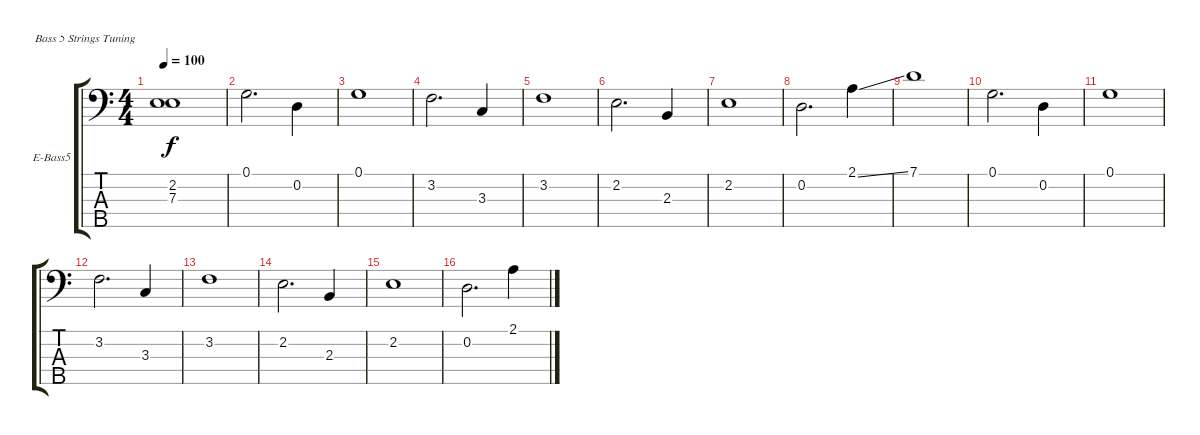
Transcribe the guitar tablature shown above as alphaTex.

\defaultSystemsLayout 4
\bracketExtendMode groupsimilarinstruments
\firstSystemTrackNameOrientation horizontal
\otherSystemsTrackNameOrientation horizontal
\track ("Bass" "E-Bass5") {instrument electricbassfinger}
\staff {score tabs}
\tuning (G2 D2 A1 E1 B0)
\ts (4 4)
\tempo 100
\clef f4
\scale
0.333333
\ks c
(2.2 7.3).1{dy f} |
\scale
0.333333 0.1.2{d} 0.2.4 |
\scale
0.333333 0.1.1 |
\scale
0.333333 3.2.2{d} 3.3.4 |
\scale
0.333333 3.2.1 |
\scale
0.333333 2.2.2{d} 2.3.4 |
\scale
0.333333 2.2.1 |
\scale
0.333333 0.2.2{d} 2.1{ss}.4 |
\scale
0.333333 7.1.1 |
\scale
0.333333 0.1.2{d} 0.2.4 |
\scale
0.333333 0.1.1 |
\scale
0.333333 3.2.2{d} 3.3.4 |
\scale
0.333333 3.2.1 |
\scale
0.333333 2.2.2{d} 2.3.4 |
\scale
0.333333 2.2.1 |
\scale
0.333333 0.2.2{d} 2.1{ss}.4
